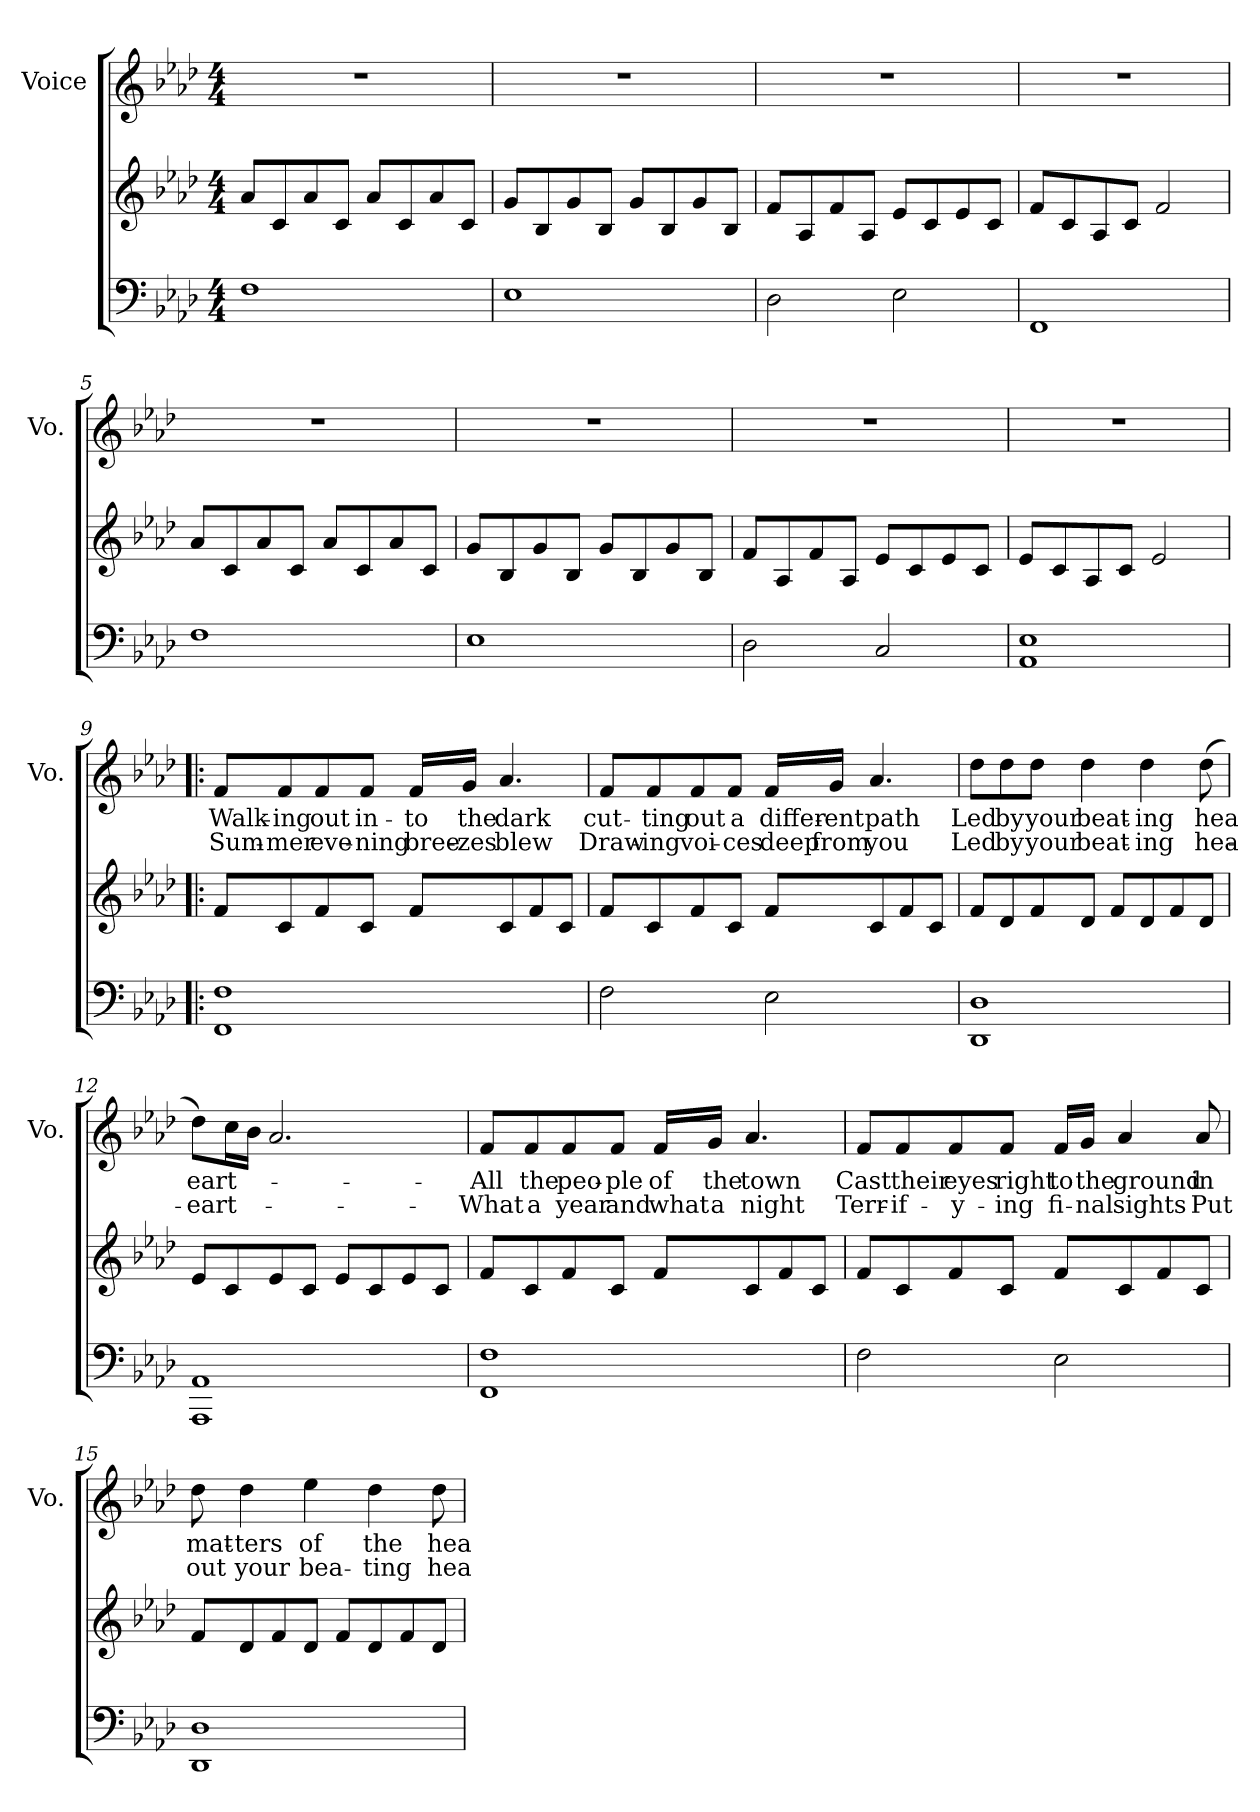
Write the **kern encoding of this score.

**kern	**kern	**kern	**text	**text
*part2	*part2	*part1	*part1	*part1
*staff3	*staff2	*staff1	*staff1	*staff1
*	*	*I"Voice	*	*
*	*	*I'Vo.	*	*
*clefF4	*clefG2	*clefG2	*	*
*k[b-e-a-d-]	*k[b-e-a-d-]	*k[b-e-a-d-]	*	*
*M4/4	*M4/4	*M4/4	*	*
=1	=1	=1	=1	=1
1F	8a-/L	1r	.	.
.	8c/	.	.	.
.	8a-/	.	.	.
.	8c/J	.	.	.
.	8a-/L	.	.	.
.	8c/	.	.	.
.	8a-/	.	.	.
.	8c/J	.	.	.
=2	=2	=2	=2	=2
1E-	8g/L	1r	.	.
.	8B-/	.	.	.
.	8g/	.	.	.
.	8B-/J	.	.	.
.	8g/L	.	.	.
.	8B-/	.	.	.
.	8g/	.	.	.
.	8B-/J	.	.	.
=3	=3	=3	=3	=3
2D-\	8f/L	1r	.	.
.	8A-/	.	.	.
.	8f/	.	.	.
.	8A-/J	.	.	.
2E-\	8e-/L	.	.	.
.	8c/	.	.	.
.	8e-/	.	.	.
.	8c/J	.	.	.
=4	=4	=4	=4	=4
1FF	8f/L	1r	.	.
.	8c/	.	.	.
.	8A-/	.	.	.
.	8c/J	.	.	.
.	2f/	.	.	.
!!LO:LB:g=z
=5	=5	=5	=5	=5
1F	8a-/L	1r	.	.
.	8c/	.	.	.
.	8a-/	.	.	.
.	8c/J	.	.	.
.	8a-/L	.	.	.
.	8c/	.	.	.
.	8a-/	.	.	.
.	8c/J	.	.	.
=6	=6	=6	=6	=6
1E-	8g/L	1r	.	.
.	8B-/	.	.	.
.	8g/	.	.	.
.	8B-/J	.	.	.
.	8g/L	.	.	.
.	8B-/	.	.	.
.	8g/	.	.	.
.	8B-/J	.	.	.
=7	=7	=7	=7	=7
2D-\	8f/L	1r	.	.
.	8A-/	.	.	.
.	8f/	.	.	.
.	8A-/J	.	.	.
2C/	8e-/L	.	.	.
.	8c/	.	.	.
.	8e-/	.	.	.
.	8c/J	.	.	.
=8	=8	=8	=8	=8
1AA- 1E-	8e-/L	1r	.	.
.	8c/	.	.	.
.	8A-/	.	.	.
.	8c/J	.	.	.
.	2e-/	.	.	.
!!LO:LB:g=z
=9!|:	=9!|:	=9!|:	=9!|:	=9!|:
1FF 1F	8f/L	8f/L	Walk-	Sum-
.	8c/	8f/	-ing	-mer
.	8f/	8f/	out	eve-
.	8c/J	8f/J	in-	-ning
.	8f/L	16f/LL	-to	bree-
.	.	16g/JJ	the	-zes
.	8c/	4.a-/	dark	blew
.	8f/	.	.	.
.	8c/J	.	.	.
=10	=10	=10	=10	=10
2F\	8f/L	8f/L	cut-	Draw-
.	8c/	8f/	-ting	-ing
.	8f/	8f/	out	voi-
.	8c/J	8f/J	a	-ces
2E-\	8f/L	16f/LL	differ-	deep
.	.	16g/JJ	-ent	from
.	8c/	4.a-/	path	you
.	8f/	.	.	.
.	8c/J	.	.	.
!!LO:PB:g=z
=11	=11	=11	=11	=11
1DD- 1D-	8f/L	8dd-\L	Led	Led
.	8d-/	8dd-\	by	by
.	8f/	8dd-\J	your	your
.	8d-/J	4dd-\	beat-	beat-
.	8f/L	.	.	.
.	8d-/	4dd-\	-ing	-ing
.	8f/	.	.	.
.	8d-/J	(8dd-\	hea	hea-
=12	=12	=12	=12	=12
1AAA- 1AA-	8e-/L	8dd-\L)	eart-	-eart-
.	8c/	16cc\L	.	.
.	.	16b-\JJ	.	.
.	8e-/	2.a-/	.	.
.	8c/J	.	.	.
.	8e-/L	.	.	.
.	8c/	.	.	.
.	8e-/	.	.	.
.	8c/J	.	.	.
=13	=13	=13	=13	=13
1FF 1F	8f/L	8f/L	-All	What
.	8c/	8f/	the	a
.	8f/	8f/	peo-	year
.	8c/J	8f/J	-ple	and
.	8f/L	16f/LL	of	what
.	.	16g/JJ	the	a
.	8c/	4.a-/	town	night
.	8f/	.	.	.
.	8c/J	.	.	.
!!LO:LB:g=z
=14	=14	=14	=14	=14
2F\	8f/L	8f/L	Cast	Terr-
.	8c/	8f/	their	-if-
.	8f/	8f/	eyes	-y-
.	8c/J	8f/J	right	-ing
2E-\	8f/L	16f/LL	to	fi-
.	.	16g/JJ	the	-nal
.	8c/	4a-/	ground	sights
.	8f/	.	.	.
.	8c/J	8a-/	in	Put
=15	=15	=15	=15	=15
1DD- 1D-	8f/L	8dd-\	mat-	out
.	8d-/	4dd-\	-ters	your
.	8f/	.	.	.
.	8d-/J	4ee-\	of	bea-
.	8f/L	.	.	.
.	8d-/	4dd-\	the	-ting
.	8f/	.	.	.
.	8d-/J	8dd-\	hea	hea-
=	=	=	=	=
*-	*-	*-	*-	*-
